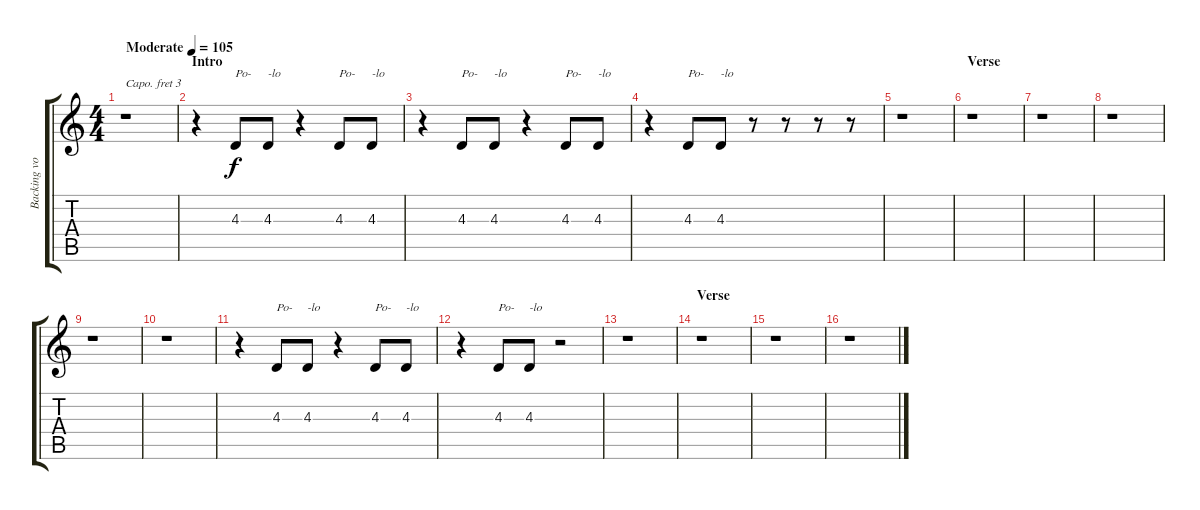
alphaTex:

\track ("Backing vocals" "Backing vo") {instrument synthvoice}
\staff {score tabs}
\capo 3
\tuning (E4 B3 G3 D3 A2 E2) {hide}
\ts (4 4)
\tempo (105 "Moderate")
\clef g2
\ks c
r.1{dy f instrument synthvoice} |
\section ("" "Intro")
r.4 4.3.8{txt "Po-"} 4.3.8{txt "-lo"} r.4 4.3.8{txt "Po-"} 4.3.8{txt "-lo"} |
r.4 4.3.8{txt "Po-"} 4.3.8{txt "-lo"} r.4 4.3.8{txt "Po-"} 4.3.8{txt "-lo"} |
r.4 4.3.8{txt "Po-"} 4.3.8{txt "-lo"} r.8 r.8 r.8 r.8 |
r.1 |
\section ("" "Verse")
r.1 |
r.1 |
r.1 |
r.1 |
r.1 |
r.4 4.3.8{txt "Po-"} 4.3.8{txt "-lo"} r.4 4.3.8{txt "Po-"} 4.3.8{txt "-lo"} |
r.4 4.3.8{txt "Po-"} 4.3.8{txt "-lo"} r.2 |
r.1 |
\section ("" "Verse")
r.1 |
r.1 |
r.1
